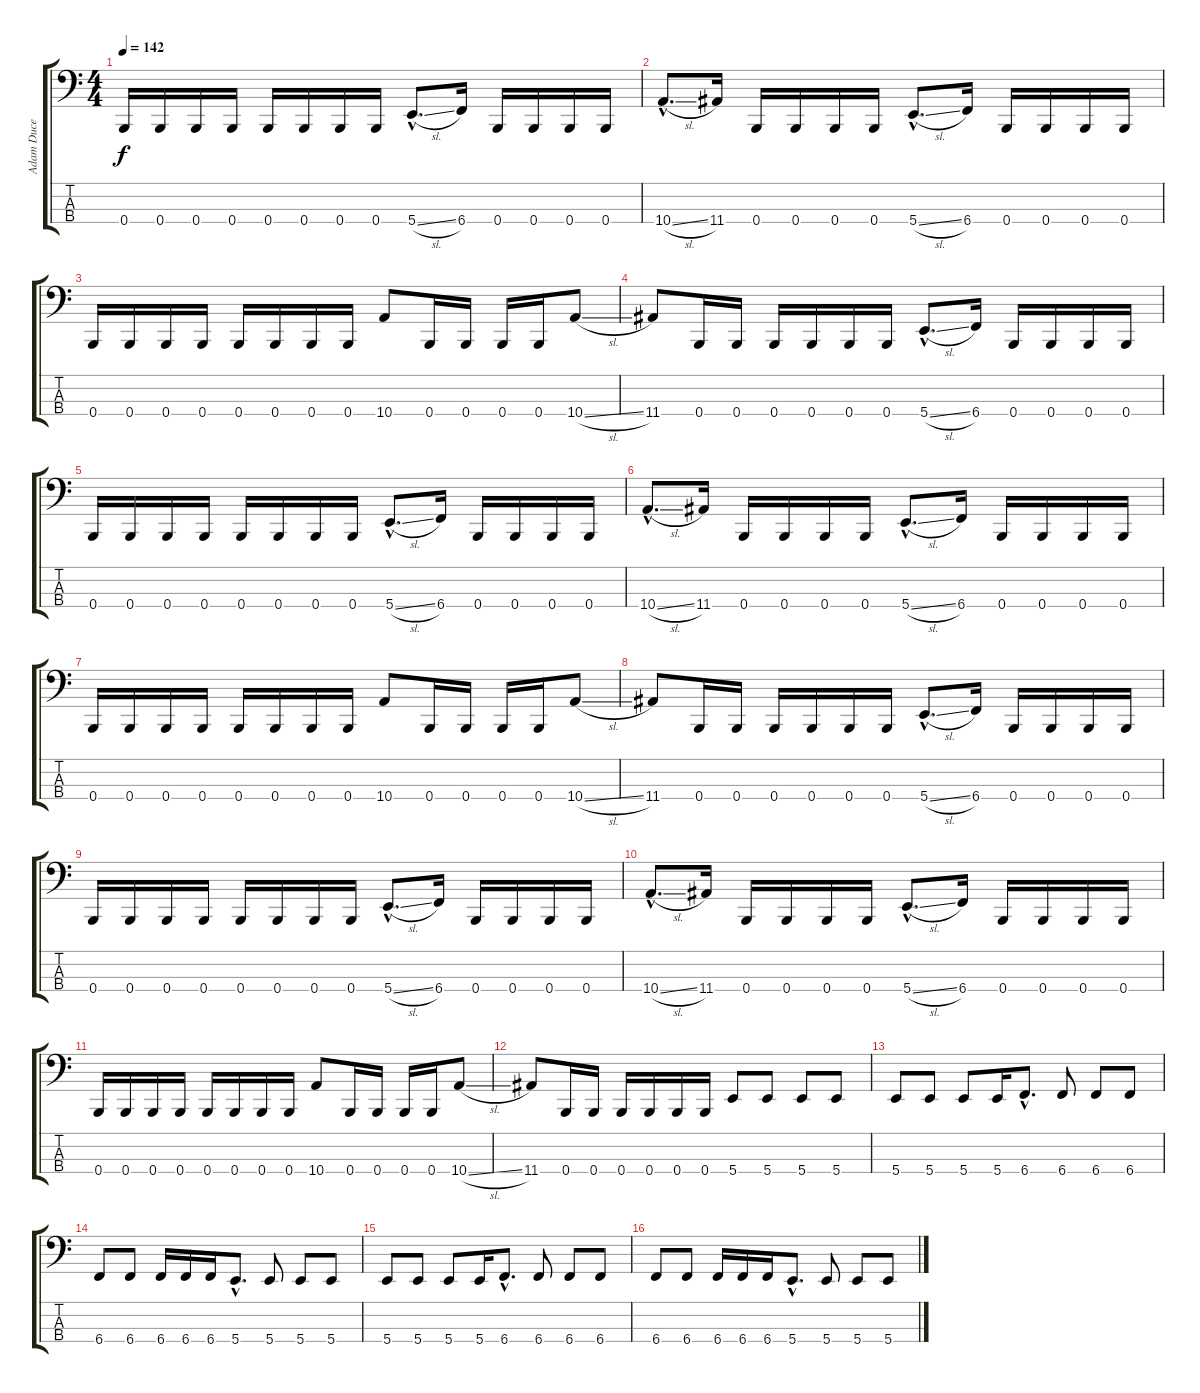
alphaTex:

\track ("Adam Duce" "Adam Duce") {instrument electricbasspick}
\staff {score tabs}
\tuning (E2 B1 Gb1 B0) {hide}
\ts (4 4)
\tempo 142
\clef f4
\ks c
0.4.16{dy f} 0.4.16 0.4.16 0.4.16 0.4.16 0.4.16 0.4.16 0.4.16 5.4{sl hac}.8{d} 6.4.16 0.4.16 0.4.16 0.4.16 0.4.16 |
10.4{sl hac}.8{d} 11.4.16 0.4.16 0.4.16 0.4.16 0.4.16 5.4{sl hac}.8{d} 6.4.16 0.4.16 0.4.16 0.4.16 0.4.16 |
0.4.16 0.4.16 0.4.16 0.4.16 0.4.16 0.4.16 0.4.16 0.4.16 10.4.8 0.4.16 0.4.16 0.4.16 0.4.16 10.4{sl}.8 |
11.4.8 0.4.16 0.4.16 0.4.16 0.4.16 0.4.16 0.4.16 5.4{sl hac}.8{d} 6.4.16 0.4.16 0.4.16 0.4.16 0.4.16 |
0.4.16 0.4.16 0.4.16 0.4.16 0.4.16 0.4.16 0.4.16 0.4.16 5.4{sl hac}.8{d} 6.4.16 0.4.16 0.4.16 0.4.16 0.4.16 |
10.4{sl hac}.8{d} 11.4.16 0.4.16 0.4.16 0.4.16 0.4.16 5.4{sl hac}.8{d} 6.4.16 0.4.16 0.4.16 0.4.16 0.4.16 |
0.4.16 0.4.16 0.4.16 0.4.16 0.4.16 0.4.16 0.4.16 0.4.16 10.4.8 0.4.16 0.4.16 0.4.16 0.4.16 10.4{sl}.8 |
11.4.8 0.4.16 0.4.16 0.4.16 0.4.16 0.4.16 0.4.16 5.4{sl hac}.8{d} 6.4.16 0.4.16 0.4.16 0.4.16 0.4.16 |
0.4.16 0.4.16 0.4.16 0.4.16 0.4.16 0.4.16 0.4.16 0.4.16 5.4{sl hac}.8{d} 6.4.16 0.4.16 0.4.16 0.4.16 0.4.16 |
10.4{sl hac}.8{d} 11.4.16 0.4.16 0.4.16 0.4.16 0.4.16 5.4{sl hac}.8{d} 6.4.16 0.4.16 0.4.16 0.4.16 0.4.16 |
0.4.16 0.4.16 0.4.16 0.4.16 0.4.16 0.4.16 0.4.16 0.4.16 10.4.8 0.4.16 0.4.16 0.4.16 0.4.16 10.4{sl}.8 |
11.4.8 0.4.16 0.4.16 0.4.16 0.4.16 0.4.16 0.4.16 5.4.8 5.4.8 5.4.8 5.4.8 |
5.4.8 5.4.8 5.4.8 5.4.16 6.4{hac}.8{d} 6.4.8 6.4.8 6.4.8 |
6.4.8 6.4.8 6.4.16 6.4.16 6.4.16 5.4{hac}.8{d} 5.4.8 5.4.8 5.4.8 |
5.4.8 5.4.8 5.4.8 5.4.16 6.4{hac}.8{d} 6.4.8 6.4.8 6.4.8 |
6.4.8 6.4.8 6.4.16 6.4.16 6.4.16 5.4{hac}.8{d} 5.4.8 5.4.8 5.4.8
